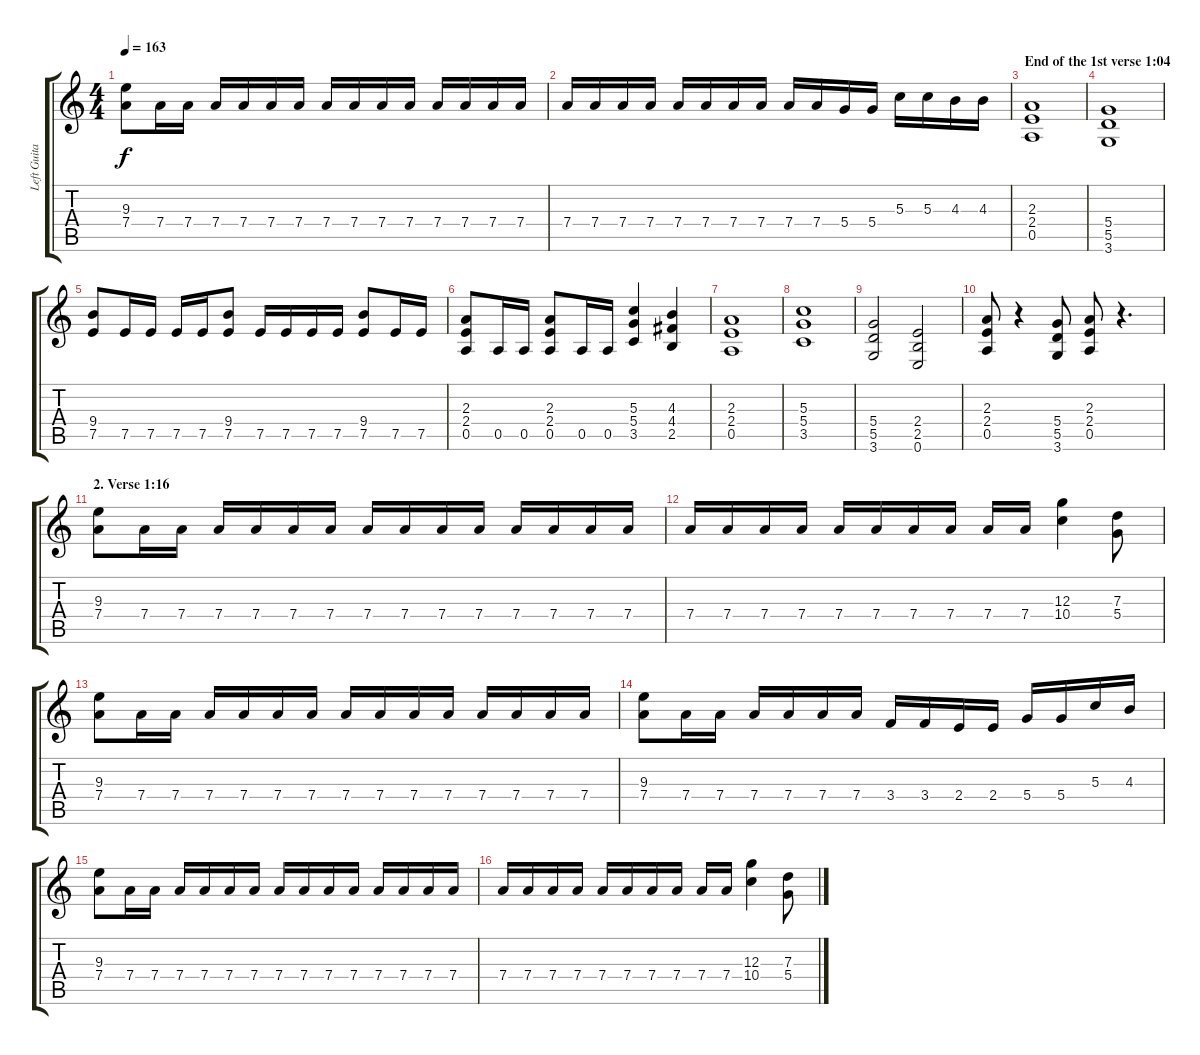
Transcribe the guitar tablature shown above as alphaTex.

\track ("Left Guitar" "Left Guita") {instrument distortionguitar}
\staff {score tabs}
\tuning (E4 B3 G3 D3 A2 E2) {hide}
\ts (4 4)
\tempo 163
\clef g2
\ks c
(9.3 7.4).8{dy f} 7.4.16 7.4.16 7.4.16 7.4.16 7.4.16 7.4.16 7.4.16 7.4.16 7.4.16 7.4.16 7.4.16 7.4.16 7.4.16 7.4.16 |
7.4.16 7.4.16 7.4.16 7.4.16 7.4.16 7.4.16 7.4.16 7.4.16 7.4.16 7.4.16 5.4.16 5.4.16 5.3.16 5.3.16 4.3.16 4.3.16 |
\section ("" "End of the 1st verse 1:04")
(2.3 2.4 0.5).1 |
(5.4 5.5 3.6).1 |
(9.4 7.5).8 7.5.16 7.5.16 7.5.16 7.5.16 (9.4 7.5).8 7.5.16 7.5.16 7.5.16 7.5.16 (9.4 7.5).8 7.5.16 7.5.16 |
(2.3 2.4 0.5).8 0.5.16 0.5.16 (2.3 2.4 0.5).8 0.5.16 0.5.16 (5.3 5.4 3.5).4 (4.3 4.4 2.5).4 |
(2.3 2.4 0.5).1 |
(5.3 5.4 3.5).1 |
(5.4 5.5 3.6).2 (2.4 2.5 0.6).2 |
(2.3 2.4 0.5).8 r.4 (5.4 5.5 3.6).8 (2.3 2.4 0.5).8 r.4{d} |
\section ("" "2. Verse 1:16")
(9.3 7.4).8 7.4.16 7.4.16 7.4.16 7.4.16 7.4.16 7.4.16 7.4.16 7.4.16 7.4.16 7.4.16 7.4.16 7.4.16 7.4.16 7.4.16 |
7.4.16 7.4.16 7.4.16 7.4.16 7.4.16 7.4.16 7.4.16 7.4.16 7.4.16 7.4.16 (12.3 10.4).4 (7.3 5.4).8 |
(9.3 7.4).8 7.4.16 7.4.16 7.4.16 7.4.16 7.4.16 7.4.16 7.4.16 7.4.16 7.4.16 7.4.16 7.4.16 7.4.16 7.4.16 7.4.16 |
(9.3 7.4).8 7.4.16 7.4.16 7.4.16 7.4.16 7.4.16 7.4.16 3.4.16 3.4.16 2.4.16 2.4.16 5.4.16 5.4.16 5.3.16 4.3.16 |
(9.3 7.4).8 7.4.16 7.4.16 7.4.16 7.4.16 7.4.16 7.4.16 7.4.16 7.4.16 7.4.16 7.4.16 7.4.16 7.4.16 7.4.16 7.4.16 |
7.4.16 7.4.16 7.4.16 7.4.16 7.4.16 7.4.16 7.4.16 7.4.16 7.4.16 7.4.16 (12.3 10.4).4 (7.3 5.4).8
